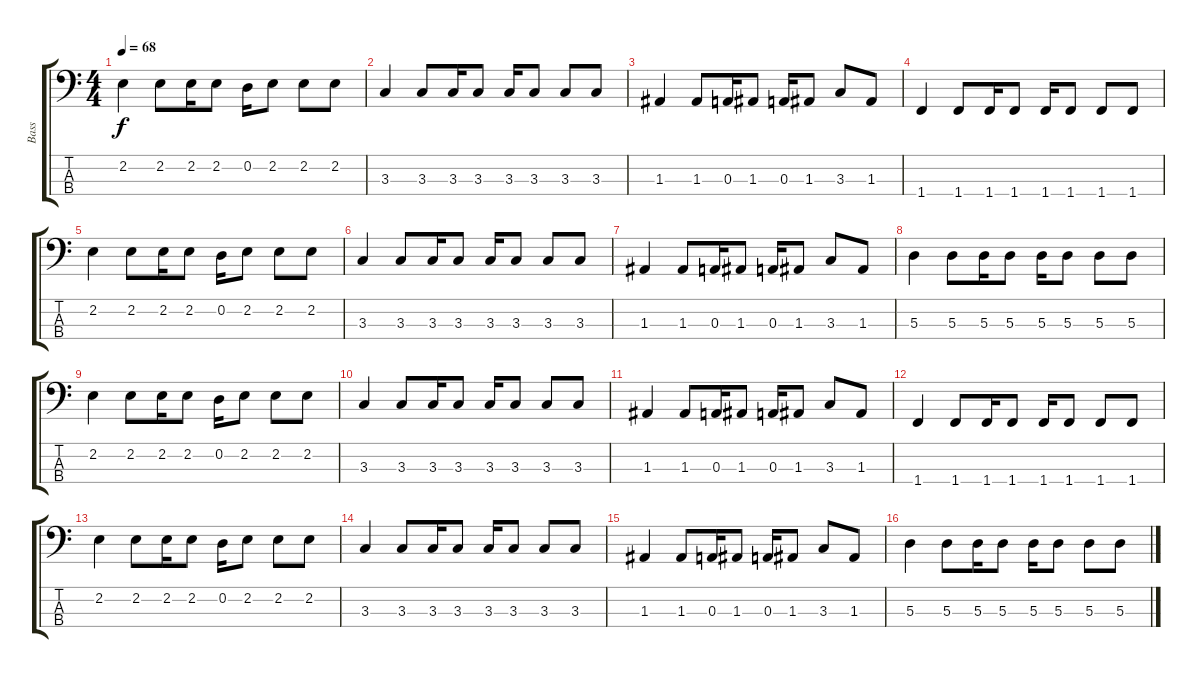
\track ("Bass" "Bass") {instrument electricbassfinger}
\staff {score tabs}
\tuning (G2 D2 A1 E1) {hide}
\ts (4 4)
\tempo 68
\clef f4
\ks c
2.2.4{dy f} 2.2.8 2.2.16 2.2.8 0.2.16 2.2.8 2.2.8 2.2.8 |
3.3.4 3.3.8 3.3.16 3.3.8 3.3.16 3.3.8 3.3.8 3.3.8 |
1.3.4 1.3.8 0.3.16 1.3.8 0.3.16 1.3.8 3.3.8 1.3.8 |
1.4.4 1.4.8 1.4.16 1.4.8 1.4.16 1.4.8 1.4.8 1.4.8 |
2.2.4 2.2.8 2.2.16 2.2.8 0.2.16 2.2.8 2.2.8 2.2.8 |
3.3.4 3.3.8 3.3.16 3.3.8 3.3.16 3.3.8 3.3.8 3.3.8 |
1.3.4 1.3.8 0.3.16 1.3.8 0.3.16 1.3.8 3.3.8 1.3.8 |
5.3.4 5.3.8 5.3.16 5.3.8 5.3.16 5.3.8 5.3.8 5.3.8 |
2.2.4 2.2.8 2.2.16 2.2.8 0.2.16 2.2.8 2.2.8 2.2.8 |
3.3.4 3.3.8 3.3.16 3.3.8 3.3.16 3.3.8 3.3.8 3.3.8 |
1.3.4 1.3.8 0.3.16 1.3.8 0.3.16 1.3.8 3.3.8 1.3.8 |
1.4.4 1.4.8 1.4.16 1.4.8 1.4.16 1.4.8 1.4.8 1.4.8 |
2.2.4 2.2.8 2.2.16 2.2.8 0.2.16 2.2.8 2.2.8 2.2.8 |
3.3.4 3.3.8 3.3.16 3.3.8 3.3.16 3.3.8 3.3.8 3.3.8 |
1.3.4 1.3.8 0.3.16 1.3.8 0.3.16 1.3.8 3.3.8 1.3.8 |
5.3.4 5.3.8 5.3.16 5.3.8 5.3.16 5.3.8 5.3.8 5.3.8
